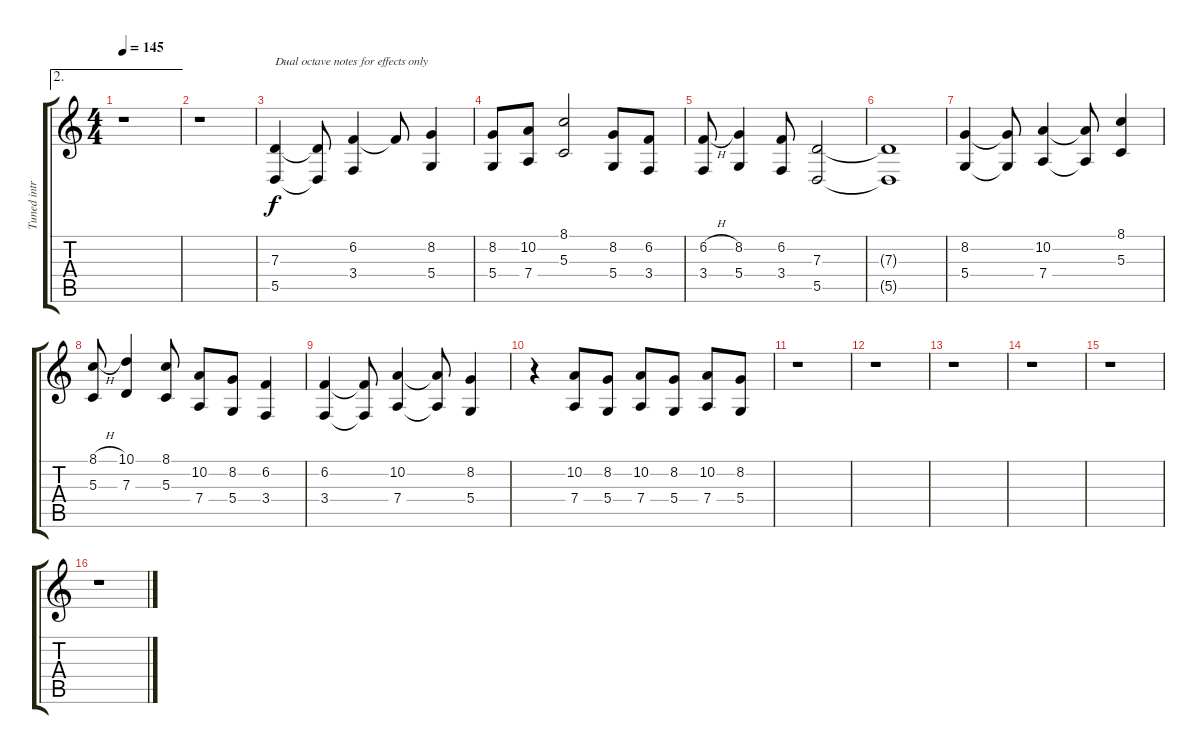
\track ("Tuned intrument" "Tuned intr") {instrument dulcimer}
\staff {score tabs}
\tuning (E4 B3 G3 D3 A2 E2) {hide}
\ae 2
\ts (4 4)
\tempo 145
\clef g2
\ks c
r.1{dy f} |
r.1 |
(7.3 5.5).4{txt "Dual octave notes for effects only"} (7.3{t} 5.5{t}).8 (6.2 3.4).4 6.2{t}.8 (8.2 5.4).4 |
(8.2 5.4).8 (10.2 7.4).8 (8.1 5.3).2 (8.2 5.4).8 (6.2 3.4).8 |
(6.2{h} 3.4).8 (8.2 5.4).4 (6.2 3.4).8 (7.3 5.5).2 |
(7.3{t} 5.5{t}).1 |
(8.2 5.4).4 (8.2{t} 5.4{t}).8 (10.2 7.4).4 (10.2{t} 7.4{t}).8 (8.1 5.3).4 |
(8.1{h} 5.3).8 (10.1 7.3).4 (8.1 5.3).8 (10.2 7.4).8 (8.2 5.4).8 (6.2 3.4).4 |
(6.2 3.4).4 (6.2{t} 3.4{t}).8 (10.2 7.4).4 (10.2{t} 7.4{t}).8 (8.2 5.4).4 |
r.4 (10.2 7.4).8 (8.2 5.4).8 (10.2 7.4).8 (8.2 5.4).8 (10.2 7.4).8 (8.2 5.4).8 |
r.1 |
r.1 |
r.1 |
r.1 |
r.1 |
r.1
